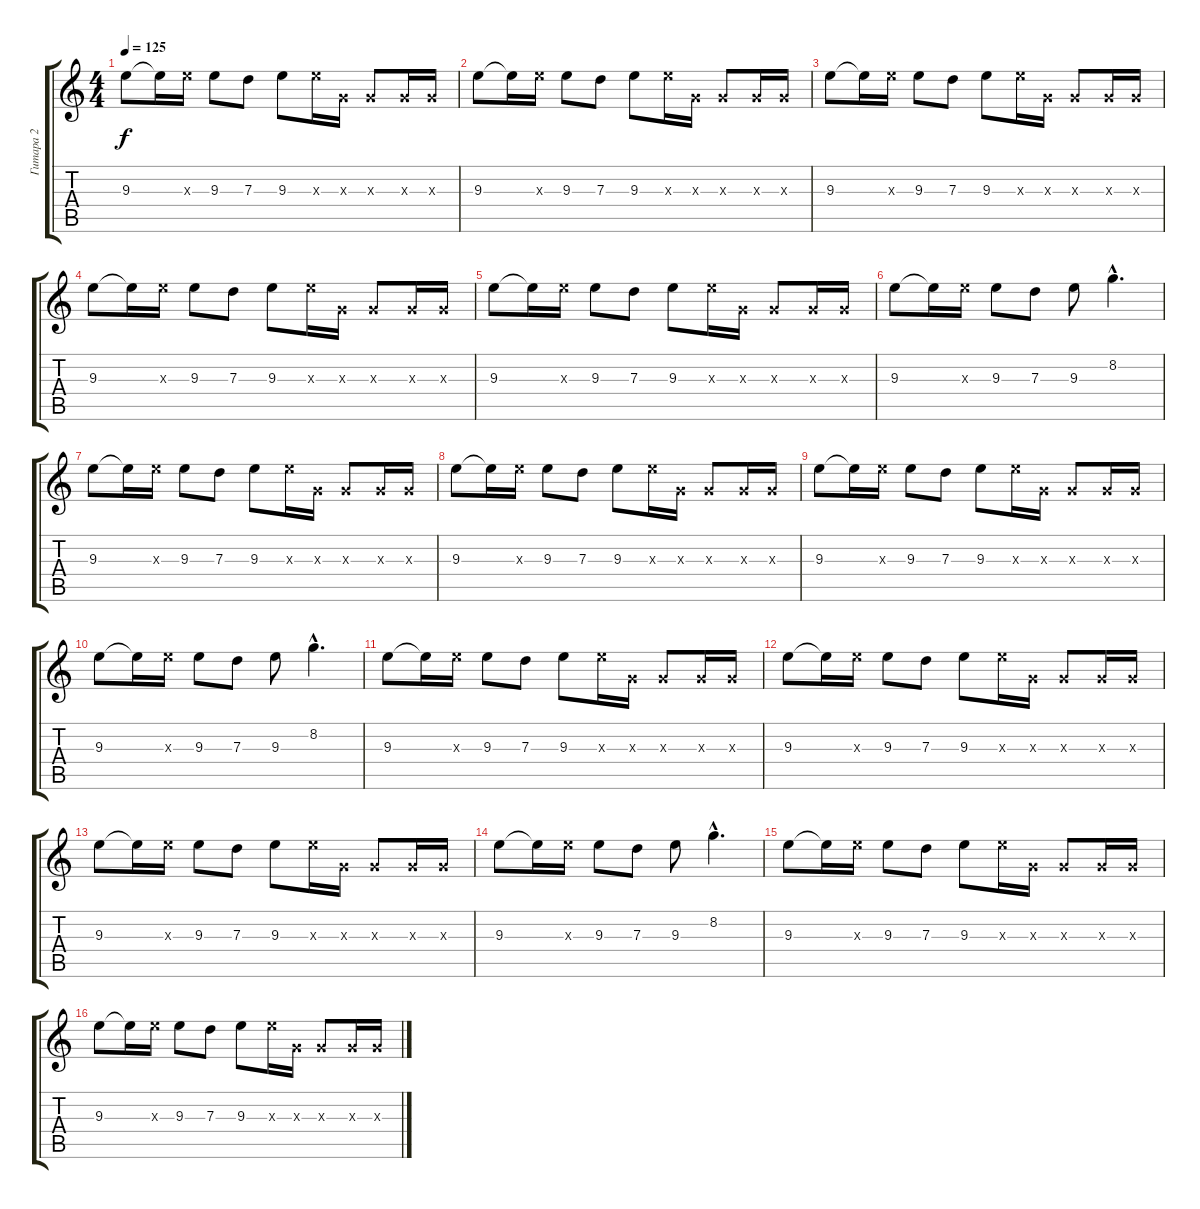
\track ("Гитара 2" "Гитара 2") {instrument electricguitarclean}
\staff {score tabs}
\tuning (E4 B3 G3 D3 A2 E2) {hide}
\ts (4 4)
\tempo 125
\clef g2
\ks c
9.3.8{dy f} 9.3{t}.16 9.3{x}.16 9.3.8 7.3.8 9.3.8 9.3{x}.16 0.3{x}.16 0.3{x}.8 0.3{x}.16 0.3{x}.16 |
9.3.8 9.3{t}.16 9.3{x}.16 9.3.8 7.3.8 9.3.8 9.3{x}.16 0.3{x}.16 0.3{x}.8 0.3{x}.16 0.3{x}.16 |
9.3.8 9.3{t}.16 9.3{x}.16 9.3.8 7.3.8 9.3.8 9.3{x}.16 0.3{x}.16 0.3{x}.8 0.3{x}.16 0.3{x}.16 |
9.3.8 9.3{t}.16 9.3{x}.16 9.3.8 7.3.8 9.3.8 9.3{x}.16 0.3{x}.16 0.3{x}.8 0.3{x}.16 0.3{x}.16 |
9.3.8 9.3{t}.16 9.3{x}.16 9.3.8 7.3.8 9.3.8 9.3{x}.16 0.3{x}.16 0.3{x}.8 0.3{x}.16 0.3{x}.16 |
9.3.8 9.3{t}.16 9.3{x}.16 9.3.8 7.3.8 9.3.8 8.2{hac}.4{d} |
9.3.8 9.3{t}.16 9.3{x}.16 9.3.8 7.3.8 9.3.8 9.3{x}.16 0.3{x}.16 0.3{x}.8 0.3{x}.16 0.3{x}.16 |
9.3.8 9.3{t}.16 9.3{x}.16 9.3.8 7.3.8 9.3.8 9.3{x}.16 0.3{x}.16 0.3{x}.8 0.3{x}.16 0.3{x}.16 |
9.3.8 9.3{t}.16 9.3{x}.16 9.3.8 7.3.8 9.3.8 9.3{x}.16 0.3{x}.16 0.3{x}.8 0.3{x}.16 0.3{x}.16 |
9.3.8 9.3{t}.16 9.3{x}.16 9.3.8 7.3.8 9.3.8 8.2{hac}.4{d} |
9.3.8 9.3{t}.16 9.3{x}.16 9.3.8 7.3.8 9.3.8 9.3{x}.16 0.3{x}.16 0.3{x}.8 0.3{x}.16 0.3{x}.16 |
9.3.8 9.3{t}.16 9.3{x}.16 9.3.8 7.3.8 9.3.8 9.3{x}.16 0.3{x}.16 0.3{x}.8 0.3{x}.16 0.3{x}.16 |
9.3.8 9.3{t}.16 9.3{x}.16 9.3.8 7.3.8 9.3.8 9.3{x}.16 0.3{x}.16 0.3{x}.8 0.3{x}.16 0.3{x}.16 |
9.3.8 9.3{t}.16 9.3{x}.16 9.3.8 7.3.8 9.3.8 8.2{hac}.4{d} |
9.3.8 9.3{t}.16 9.3{x}.16 9.3.8 7.3.8 9.3.8 9.3{x}.16 0.3{x}.16 0.3{x}.8 0.3{x}.16 0.3{x}.16 |
9.3.8 9.3{t}.16 9.3{x}.16 9.3.8 7.3.8 9.3.8 9.3{x}.16 0.3{x}.16 0.3{x}.8 0.3{x}.16 0.3{x}.16
